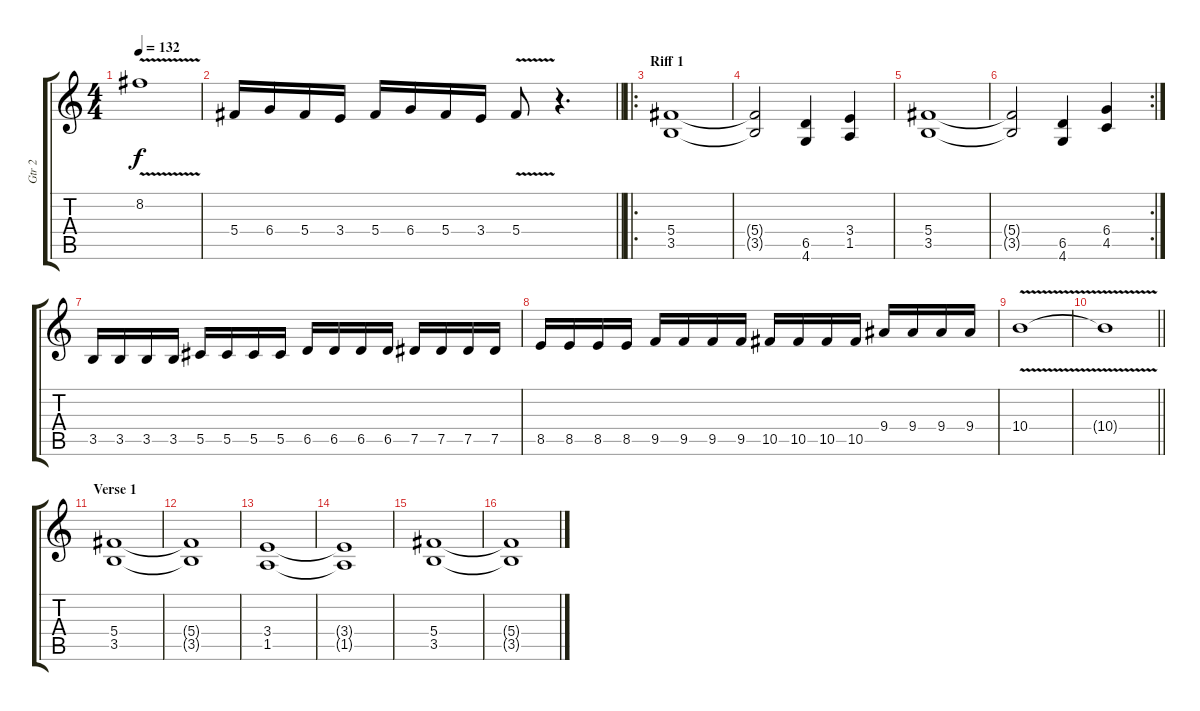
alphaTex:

\track ("Gtr 2" "Gtr 2") {instrument distortionguitar}
\staff {score tabs}
\tuning (Eb4 Bb3 Gb3 Db3 Ab2 Eb2) {hide}
\ts (4 4)
\tempo 132
\clef g2
\ks c
8.2{v}.1{dy f} |
\barLineRight lightlight
5.4.16 6.4.16 5.4.16 3.4.16 5.4.16 6.4.16 5.4.16 3.4.16 5.4{v}.8 r.4{d} |
\ro
\section ("" "Riff 1")
(5.4 3.5).1 |
(5.4{t} 3.5{t}).2 (6.5 4.6).4 (3.4 1.5).4 |
(5.4 3.5).1 |
\rc 2
(5.4{t} 3.5{t}).2 (6.5 4.6).4 (6.4 4.5).4 |
3.5.16 3.5.16 3.5.16 3.5.16 5.5.16 5.5.16 5.5.16 5.5.16 6.5.16 6.5.16 6.5.16 6.5.16 7.5.16 7.5.16 7.5.16 7.5.16 |
8.5.16 8.5.16 8.5.16 8.5.16 9.5.16 9.5.16 9.5.16 9.5.16 10.5.16 10.5.16 10.5.16 10.5.16 9.4.16 9.4.16 9.4.16 9.4.16 |
10.4{v}.1 |
\barLineRight lightlight
10.4{t}.1 |
\section ("" "Verse 1")
(5.4 3.5).1 |
(5.4{t} 3.5{t}).1 |
(3.4 1.5).1 |
(3.4{t} 1.5{t}).1 |
(5.4 3.5).1 |
(5.4{t} 3.5{t}).1
